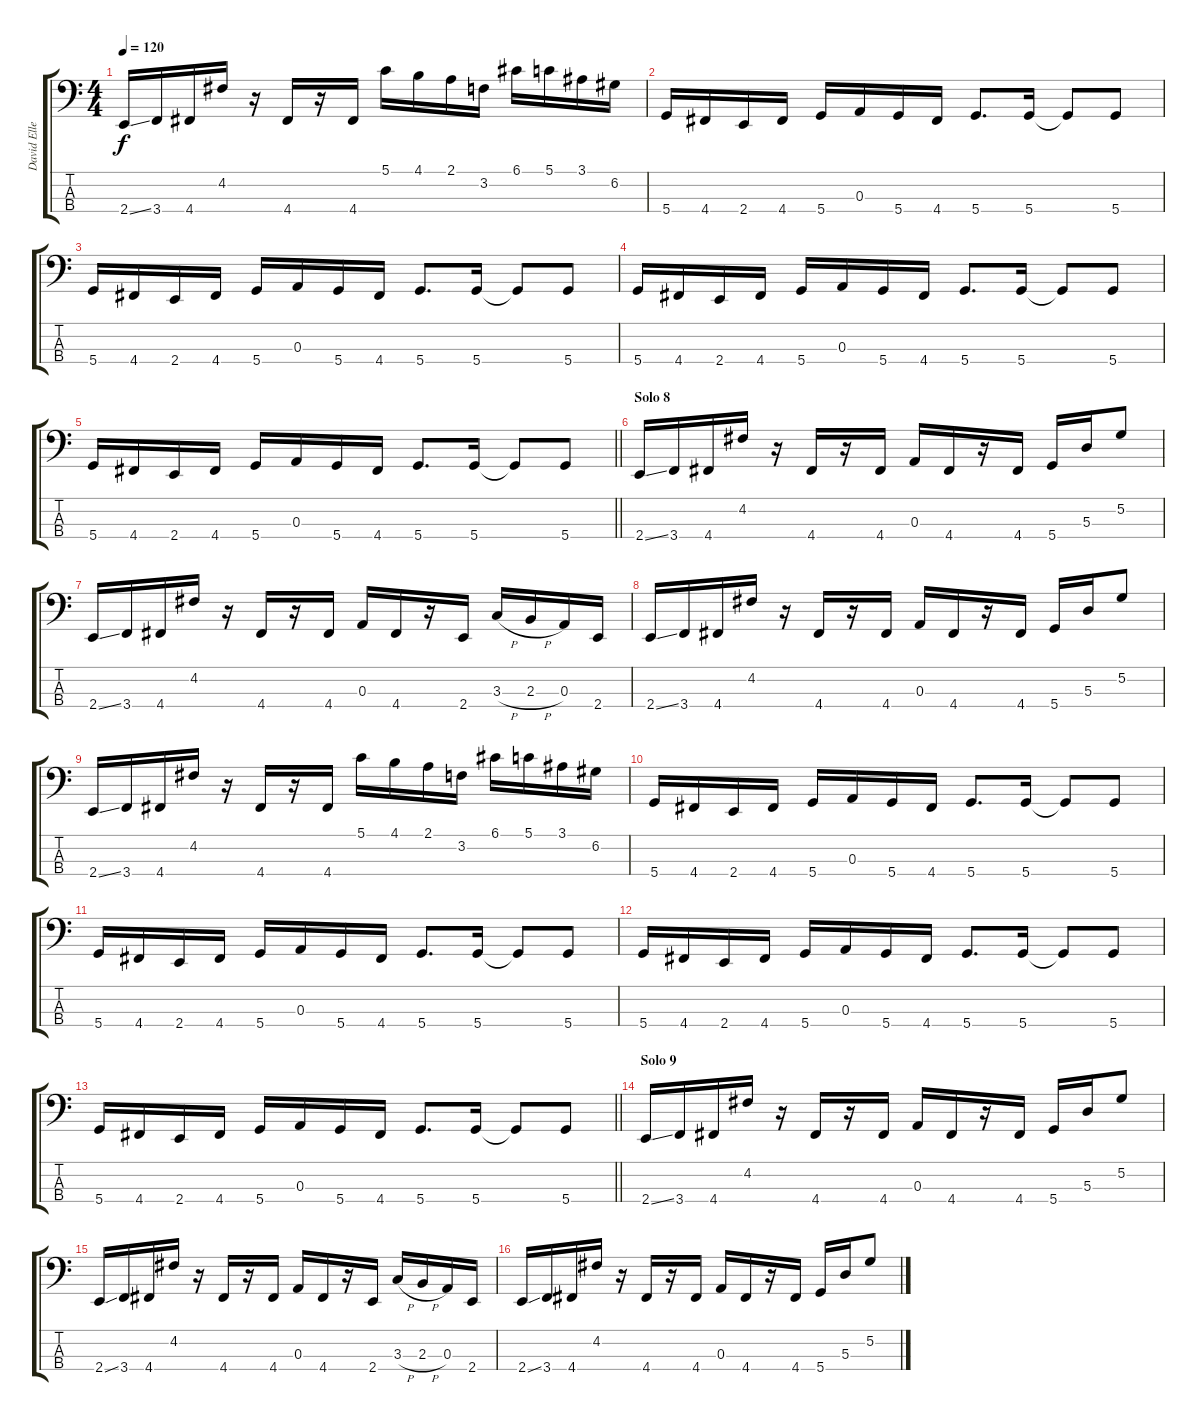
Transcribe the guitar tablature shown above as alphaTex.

\track ("David Ellefson" "David Elle") {instrument electricbasspick}
\staff {score tabs}
\tuning (G2 D2 A1 D1) {hide}
\ts (4 4)
\tempo 120
\clef f4
\ks c
2.4{ss}.16{dy f} 3.4.16 4.4.16 4.2.16 r.16 4.4.16 r.16 4.4.16 5.1.16 4.1.16 2.1.16 3.2.16 6.1.16 5.1.16 3.1.16 6.2.16 |
5.4.16 4.4.16 2.4.16 4.4.16 5.4.16 0.3.16 5.4.16 4.4.16 5.4.8{d} 5.4.16 5.4{t}.8 5.4.8 |
5.4.16 4.4.16 2.4.16 4.4.16 5.4.16 0.3.16 5.4.16 4.4.16 5.4.8{d} 5.4.16 5.4{t}.8 5.4.8 |
5.4.16 4.4.16 2.4.16 4.4.16 5.4.16 0.3.16 5.4.16 4.4.16 5.4.8{d} 5.4.16 5.4{t}.8 5.4.8 |
\barLineRight lightlight
5.4.16 4.4.16 2.4.16 4.4.16 5.4.16 0.3.16 5.4.16 4.4.16 5.4.8{d} 5.4.16 5.4{t}.8 5.4.8 |
\section ("" "Solo 8")
2.4{ss}.16 3.4.16 4.4.16 4.2.16 r.16 4.4.16 r.16 4.4.16 0.3.16 4.4.16 r.16 4.4.16 5.4.16 5.3.16 5.2.8 |
2.4{ss}.16 3.4.16 4.4.16 4.2.16 r.16 4.4.16 r.16 4.4.16 0.3.16 4.4.16 r.16 2.4.16 3.3{h}.16 2.3{h}.16 0.3.16 2.4.16 |
2.4{ss}.16 3.4.16 4.4.16 4.2.16 r.16 4.4.16 r.16 4.4.16 0.3.16 4.4.16 r.16 4.4.16 5.4.16 5.3.16 5.2.8 |
2.4{ss}.16 3.4.16 4.4.16 4.2.16 r.16 4.4.16 r.16 4.4.16 5.1.16 4.1.16 2.1.16 3.2.16 6.1.16 5.1.16 3.1.16 6.2.16 |
5.4.16 4.4.16 2.4.16 4.4.16 5.4.16 0.3.16 5.4.16 4.4.16 5.4.8{d} 5.4.16 5.4{t}.8 5.4.8 |
5.4.16 4.4.16 2.4.16 4.4.16 5.4.16 0.3.16 5.4.16 4.4.16 5.4.8{d} 5.4.16 5.4{t}.8 5.4.8 |
5.4.16 4.4.16 2.4.16 4.4.16 5.4.16 0.3.16 5.4.16 4.4.16 5.4.8{d} 5.4.16 5.4{t}.8 5.4.8 |
\barLineRight lightlight
5.4.16 4.4.16 2.4.16 4.4.16 5.4.16 0.3.16 5.4.16 4.4.16 5.4.8{d} 5.4.16 5.4{t}.8 5.4.8 |
\section ("" "Solo 9")
2.4{ss}.16 3.4.16 4.4.16 4.2.16 r.16 4.4.16 r.16 4.4.16 0.3.16 4.4.16 r.16 4.4.16 5.4.16 5.3.16 5.2.8 |
2.4{ss}.16 3.4.16 4.4.16 4.2.16 r.16 4.4.16 r.16 4.4.16 0.3.16 4.4.16 r.16 2.4.16 3.3{h}.16 2.3{h}.16 0.3.16 2.4.16 |
2.4{ss}.16 3.4.16 4.4.16 4.2.16 r.16 4.4.16 r.16 4.4.16 0.3.16 4.4.16 r.16 4.4.16 5.4.16 5.3.16 5.2.8
